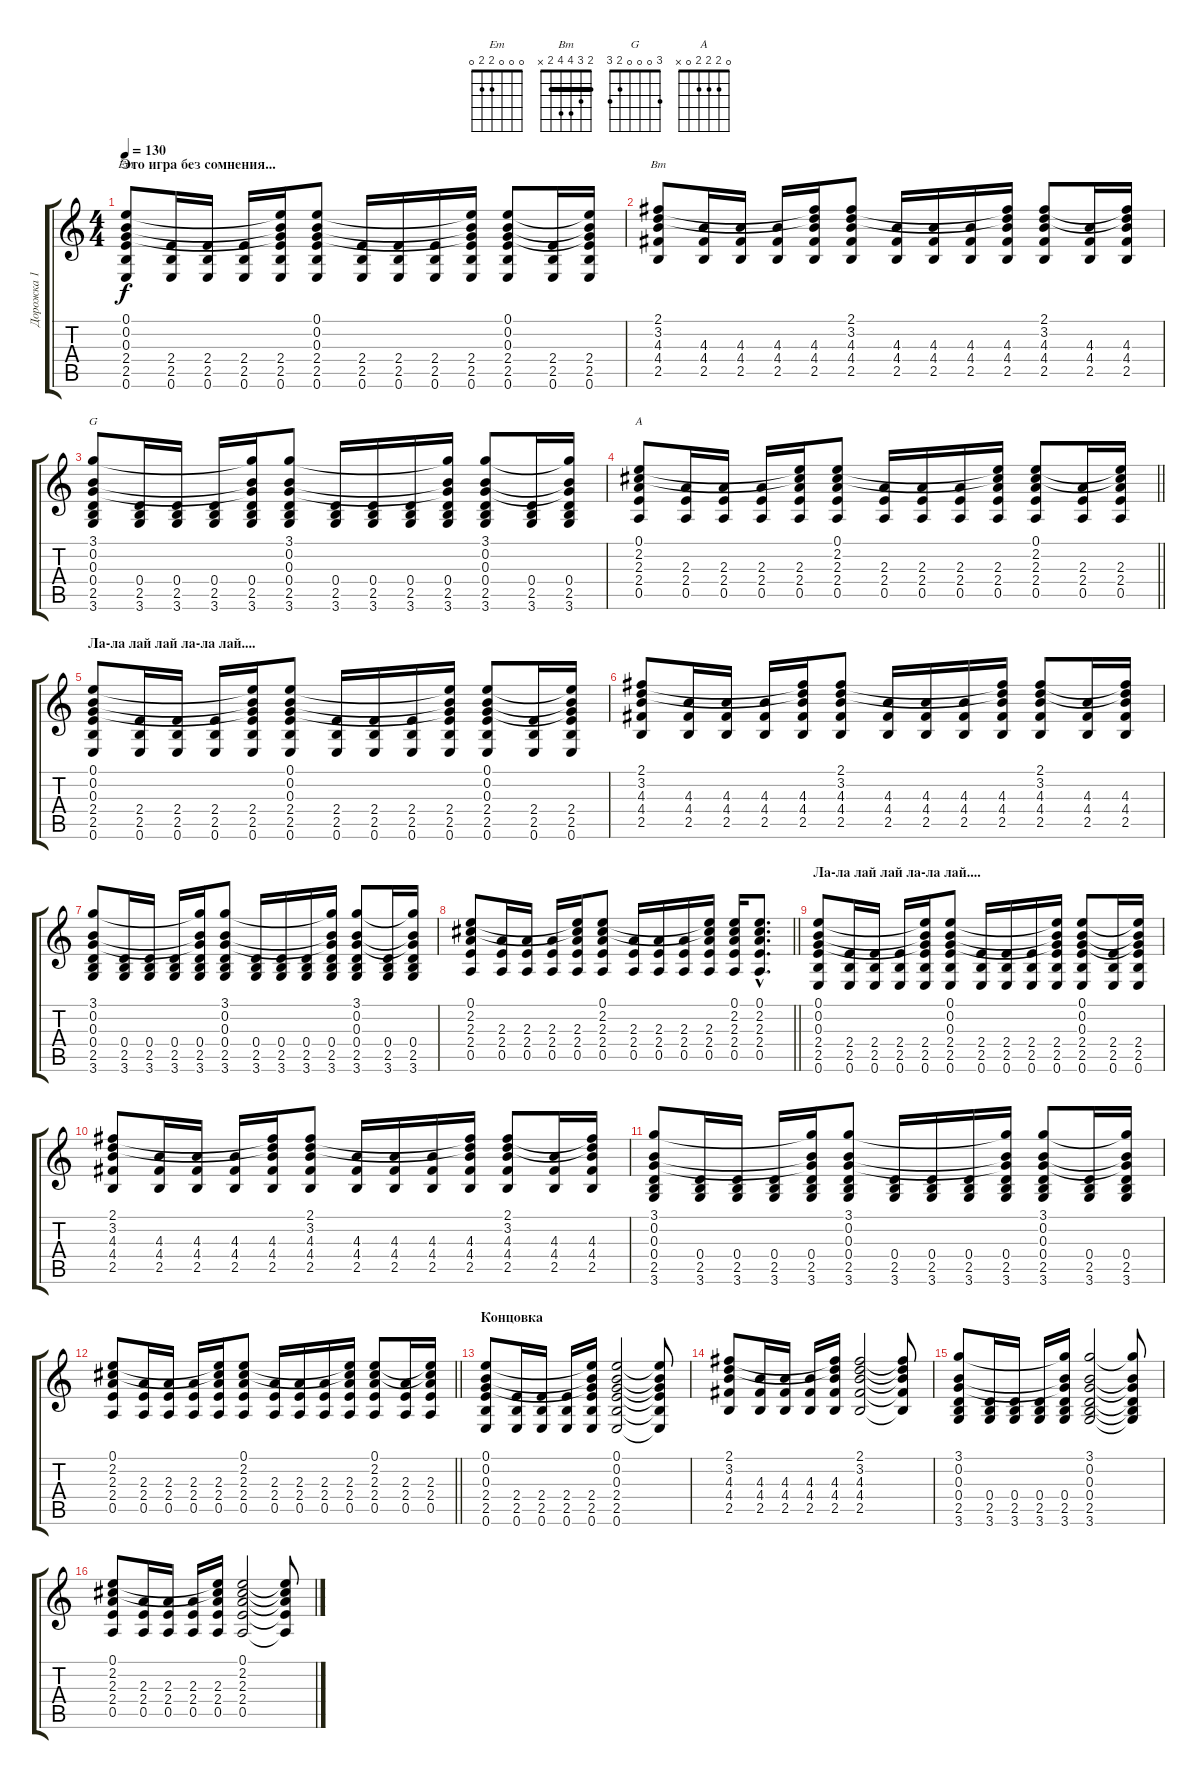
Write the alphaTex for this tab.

\track ("Дорожка 1" "Дорожка 1") {instrument acousticguitarsteel}
\staff {score tabs}
\tuning (E4 B3 G3 D3 A2 E2) {hide}
\chord ("Em" 0 0 0 2 2 0)
\chord ("Bm" 2 3 4 4 2 x) {barre 2}
\chord ("G" 3 0 0 0 2 3)
\chord ("A" 0 2 2 2 0 x)
\ts (4 4)
\section ("" "Это игра без сомнения...")
\tempo 130
\clef g2
\ks c
(0.1 0.2 0.3 2.4 2.5 0.6).8{ch "Em" dy f} (2.4 2.5 0.6).16 (2.4 2.5 0.6).16 (2.4 2.5 0.6).16 (0.1{t} 0.2{t} 0.3{t} 2.4 2.5 0.6).16 (0.1 0.2 0.3 2.4 2.5 0.6).8 (2.4 2.5 0.6).16 (2.4 2.5 0.6).16 (2.4 2.5 0.6).16 (0.1{t} 0.2{t} 0.3{t} 2.4 2.5 0.6).16 (0.1 0.2 0.3 2.4 2.5 0.6).8 (2.4 2.5 0.6).16 (0.1{t} 0.2{t} 0.3{t} 2.4 2.5 0.6).16 |
(2.1 3.2 4.3 4.4 2.5).8{ch "Bm"} (4.3 4.4 2.5).16 (4.3 4.4 2.5).16 (4.3 4.4 2.5).16 (2.1{t} 3.2{t} 4.3 4.4 2.5).16 (2.1 3.2 4.3 4.4 2.5).8 (4.3 4.4 2.5).16 (4.3 4.4 2.5).16 (4.3 4.4 2.5).16 (2.1{t} 3.2{t} 4.3 4.4 2.5).16 (2.1 3.2 4.3 4.4 2.5).8 (4.3 4.4 2.5).16 (2.1{t} 3.2{t} 4.3 4.4 2.5).16 |
(3.1 0.2 0.3 0.4 2.5 3.6).8{ch "G"} (0.4 2.5 3.6).16 (0.4 2.5 3.6).16 (0.4 2.5 3.6).16 (3.1{t} 0.2{t} 0.3{t} 0.4 2.5 3.6).16 (3.1 0.2 0.3 0.4 2.5 3.6).8 (0.4 2.5 3.6).16 (0.4 2.5 3.6).16 (0.4 2.5 3.6).16 (3.1{t} 0.2{t} 0.3{t} 0.4 2.5 3.6).16 (3.1 0.2 0.3 0.4 2.5 3.6).8 (0.4 2.5 3.6).16 (3.1{t} 0.2{t} 0.3{t} 0.4 2.5 3.6).16 |
\barLineRight lightlight
(0.1 2.2 2.3 2.4 0.5).8{ch "A"} (2.3 2.4 0.5).16 (2.3 2.4 0.5).16 (2.3 2.4 0.5).16 (0.1{t} 2.2{t} 2.3 2.4 0.5).16 (0.1 2.2 2.3 2.4 0.5).8 (2.3 2.4 0.5).16 (2.3 2.4 0.5).16 (2.3 2.4 0.5).16 (0.1{t} 2.2{t} 2.3 2.4 0.5).16 (0.1 2.2 2.3 2.4 0.5).8 (2.3 2.4 0.5).16 (0.1{t} 2.2{t} 2.3 2.4 0.5).16 |
\section ("" "Ла-ла лай лай ла-ла лай....")
(0.1 0.2 0.3 2.4 2.5 0.6).8 (2.4 2.5 0.6).16 (2.4 2.5 0.6).16 (2.4 2.5 0.6).16 (0.1{t} 0.2{t} 0.3{t} 2.4 2.5 0.6).16 (0.1 0.2 0.3 2.4 2.5 0.6).8 (2.4 2.5 0.6).16 (2.4 2.5 0.6).16 (2.4 2.5 0.6).16 (0.1{t} 0.2{t} 0.3{t} 2.4 2.5 0.6).16 (0.1 0.2 0.3 2.4 2.5 0.6).8 (2.4 2.5 0.6).16 (0.1{t} 0.2{t} 0.3{t} 2.4 2.5 0.6).16 |
(2.1 3.2 4.3 4.4 2.5).8 (4.3 4.4 2.5).16 (4.3 4.4 2.5).16 (4.3 4.4 2.5).16 (2.1{t} 3.2{t} 4.3 4.4 2.5).16 (2.1 3.2 4.3 4.4 2.5).8 (4.3 4.4 2.5).16 (4.3 4.4 2.5).16 (4.3 4.4 2.5).16 (2.1{t} 3.2{t} 4.3 4.4 2.5).16 (2.1 3.2 4.3 4.4 2.5).8 (4.3 4.4 2.5).16 (2.1{t} 3.2{t} 4.3 4.4 2.5).16 |
(3.1 0.2 0.3 0.4 2.5 3.6).8 (0.4 2.5 3.6).16 (0.4 2.5 3.6).16 (0.4 2.5 3.6).16 (3.1{t} 0.2{t} 0.3{t} 0.4 2.5 3.6).16 (3.1 0.2 0.3 0.4 2.5 3.6).8 (0.4 2.5 3.6).16 (0.4 2.5 3.6).16 (0.4 2.5 3.6).16 (3.1{t} 0.2{t} 0.3{t} 0.4 2.5 3.6).16 (3.1 0.2 0.3 0.4 2.5 3.6).8 (0.4 2.5 3.6).16 (3.1{t} 0.2{t} 0.3{t} 0.4 2.5 3.6).16 |
\barLineRight lightlight
(0.1 2.2 2.3 2.4 0.5).8 (2.3 2.4 0.5).16 (2.3 2.4 0.5).16 (2.3 2.4 0.5).16 (0.1{t} 2.2{t} 2.3 2.4 0.5).16 (0.1 2.2 2.3 2.4 0.5).8 (2.3 2.4 0.5).16 (2.3 2.4 0.5).16 (2.3 2.4 0.5).16 (0.1{t} 2.2{t} 2.3 2.4 0.5).16 (0.1 2.2 2.3 2.4 0.5).16 (0.1{hac} 2.2{hac} 2.3{hac} 2.4{hac} 0.5{hac}).8{d} |
\section ("" "Ла-ла лай лай ла-ла лай....")
(0.1 0.2 0.3 2.4 2.5 0.6).8 (2.4 2.5 0.6).16 (2.4 2.5 0.6).16 (2.4 2.5 0.6).16 (0.1{t} 0.2{t} 0.3{t} 2.4 2.5 0.6).16 (0.1 0.2 0.3 2.4 2.5 0.6).8 (2.4 2.5 0.6).16 (2.4 2.5 0.6).16 (2.4 2.5 0.6).16 (0.1{t} 0.2{t} 0.3{t} 2.4 2.5 0.6).16 (0.1 0.2 0.3 2.4 2.5 0.6).8 (2.4 2.5 0.6).16 (0.1{t} 0.2{t} 0.3{t} 2.4 2.5 0.6).16 |
(2.1 3.2 4.3 4.4 2.5).8 (4.3 4.4 2.5).16 (4.3 4.4 2.5).16 (4.3 4.4 2.5).16 (2.1{t} 3.2{t} 4.3 4.4 2.5).16 (2.1 3.2 4.3 4.4 2.5).8 (4.3 4.4 2.5).16 (4.3 4.4 2.5).16 (4.3 4.4 2.5).16 (2.1{t} 3.2{t} 4.3 4.4 2.5).16 (2.1 3.2 4.3 4.4 2.5).8 (4.3 4.4 2.5).16 (2.1{t} 3.2{t} 4.3 4.4 2.5).16 |
(3.1 0.2 0.3 0.4 2.5 3.6).8 (0.4 2.5 3.6).16 (0.4 2.5 3.6).16 (0.4 2.5 3.6).16 (3.1{t} 0.2{t} 0.3{t} 0.4 2.5 3.6).16 (3.1 0.2 0.3 0.4 2.5 3.6).8 (0.4 2.5 3.6).16 (0.4 2.5 3.6).16 (0.4 2.5 3.6).16 (3.1{t} 0.2{t} 0.3{t} 0.4 2.5 3.6).16 (3.1 0.2 0.3 0.4 2.5 3.6).8 (0.4 2.5 3.6).16 (3.1{t} 0.2{t} 0.3{t} 0.4 2.5 3.6).16 |
\barLineRight lightlight
(0.1 2.2 2.3 2.4 0.5).8 (2.3 2.4 0.5).16 (2.3 2.4 0.5).16 (2.3 2.4 0.5).16 (0.1{t} 2.2{t} 2.3 2.4 0.5).16 (0.1 2.2 2.3 2.4 0.5).8 (2.3 2.4 0.5).16 (2.3 2.4 0.5).16 (2.3 2.4 0.5).16 (0.1{t} 2.2{t} 2.3 2.4 0.5).16 (0.1 2.2 2.3 2.4 0.5).8 (2.3 2.4 0.5).16 (0.1{t} 2.2{t} 2.3 2.4 0.5).16 |
\section ("" "Концовка")
(0.1 0.2 0.3 2.4 2.5 0.6).8 (2.4 2.5 0.6).16 (2.4 2.5 0.6).16 (2.4 2.5 0.6).16 (0.1{t} 0.2{t} 0.3{t} 2.4 2.5 0.6).16 (0.1 0.2 0.3 2.4 2.5 0.6).2 (0.1{t} 0.2{t} 0.3{t} 2.4{t} 2.5{t} 0.6{t}).8 |
(2.1 3.2 4.3 4.4 2.5).8 (4.3 4.4 2.5).16 (4.3 4.4 2.5).16 (4.3 4.4 2.5).16 (2.1{t} 3.2{t} 4.3 4.4 2.5).16 (2.1 3.2 4.3 4.4 2.5).2 (2.1{t} 3.2{t} 4.3{t} 4.4{t} 2.5{t}).8 |
(3.1 0.2 0.3 0.4 2.5 3.6).8 (0.4 2.5 3.6).16 (0.4 2.5 3.6).16 (0.4 2.5 3.6).16 (3.1{t} 0.2{t} 0.3{t} 0.4 2.5 3.6).16 (3.1 0.2 0.3 0.4 2.5 3.6).2 (3.1{t} 0.2{t} 0.3{t} 0.4{t} 2.5{t} 3.6{t}).8 |
(0.1 2.2 2.3 2.4 0.5).8 (2.3 2.4 0.5).16 (2.3 2.4 0.5).16 (2.3 2.4 0.5).16 (0.1{t} 2.2{t} 2.3 2.4 0.5).16 (0.1 2.2 2.3 2.4 0.5).2 (0.1{t} 2.2{t} 2.3{t} 2.4{t} 0.5{t}).8
